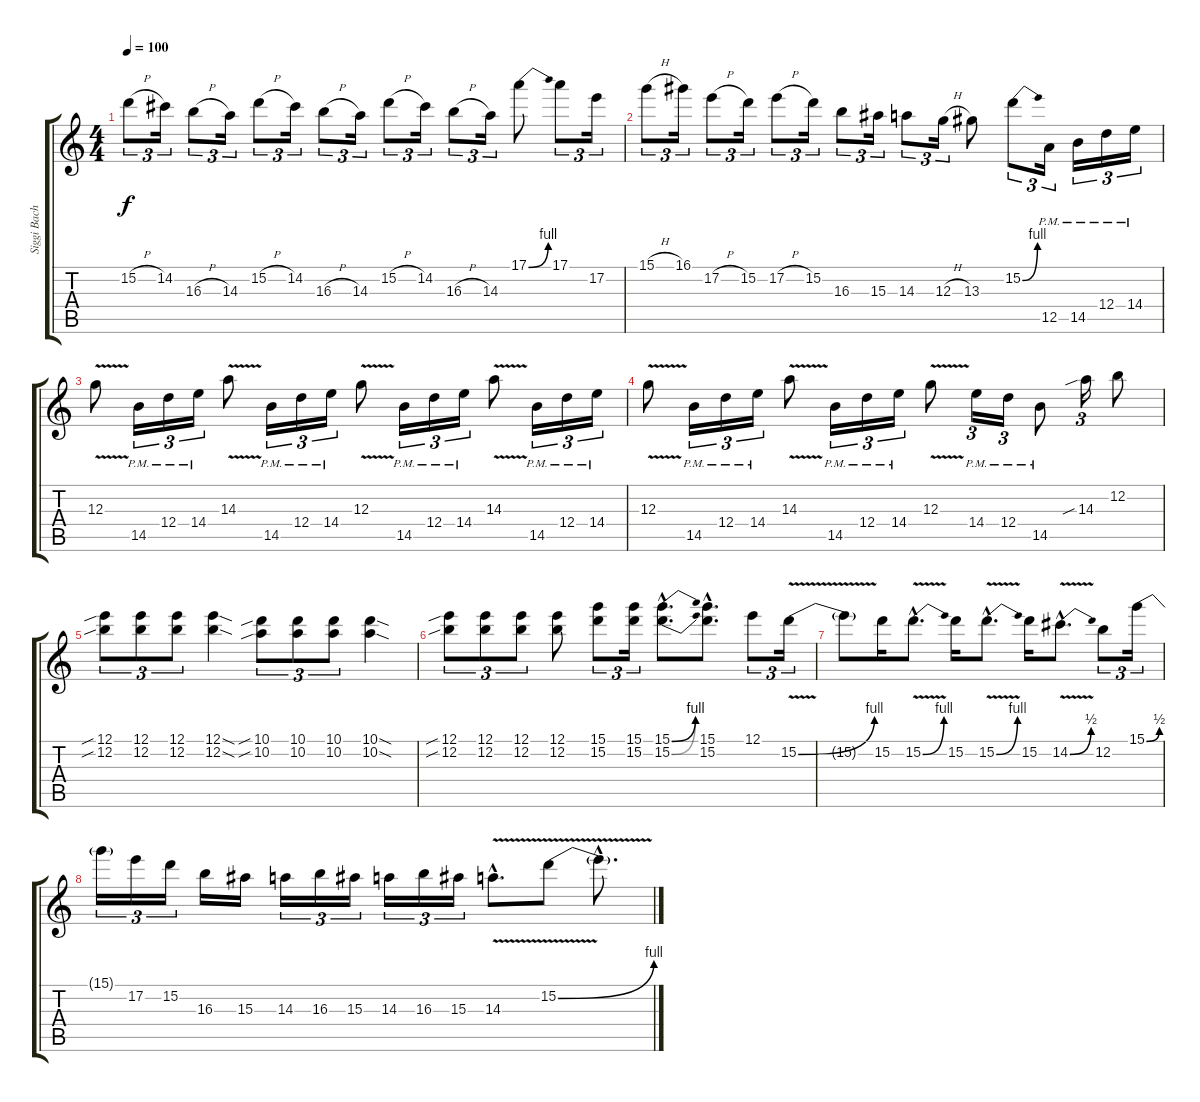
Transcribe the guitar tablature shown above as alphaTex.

\track ("Siggi Bach Lead Guitar" "Siggi Bach") {instrument overdrivenguitar}
\staff {score tabs}
\tuning (E4 B3 G3 D3 A2 E2) {hide}
\ts (4 4)
\tempo 100
\clef g2
\ks c
15.2{h}.8{tu (3 2) dy f} 14.2.16{tu (3 2)} 16.3{h}.8{tu (3 2)} 14.3.16{tu (3 2)} 15.2{h}.8{tu (3 2)} 14.2.16{tu (3 2)} 16.3{h}.8{tu (3 2)} 14.3.16{tu (3 2)} 15.2{h}.8{tu (3 2)} 14.2.16{tu (3 2)} 16.3{h}.8{tu (3 2)} 14.3.16{tu (3 2)} 17.1{be (bend 0 0 60 4)}.8 17.1.8{tu (3 2)} 17.2.16{tu (3 2)} |
15.1{h}.8{tu (3 2)} 16.1.16{tu (3 2)} 17.2{h}.8{tu (3 2)} 15.2.16{tu (3 2)} 17.2{h}.8{tu (3 2)} 15.2.16{tu (3 2)} 16.3.8{tu (3 2)} 15.3.16{tu (3 2)} 14.3.8{tu (3 2)} 12.3{h}.16{tu (3 2)} 13.3.8 15.2{be (bend 0 0 60 4)}.8{tu (3 2)} 12.5{pm}.16{tu (3 2)} 14.5{pm}.16{tu (3 2)} 12.4{pm}.16{tu (3 2)} 14.4{pm}.16{tu (3 2)} |
12.3{v}.8 14.5{pm}.16{tu (3 2)} 12.4{pm}.16{tu (3 2)} 14.4{pm}.16{tu (3 2)} 14.3{v}.8 14.5{pm}.16{tu (3 2)} 12.4{pm}.16{tu (3 2)} 14.4{pm}.16{tu (3 2)} 12.3{v}.8 14.5{pm}.16{tu (3 2)} 12.4{pm}.16{tu (3 2)} 14.4{pm}.16{tu (3 2)} 14.3{v}.8 14.5{pm}.16{tu (3 2)} 12.4{pm}.16{tu (3 2)} 14.4{pm}.16{tu (3 2)} |
12.3{v}.8 14.5{pm}.16{tu (3 2)} 12.4{pm}.16{tu (3 2)} 14.4{pm}.16{tu (3 2)} 14.3{v}.8 14.5{pm}.16{tu (3 2)} 12.4{pm}.16{tu (3 2)} 14.4{pm}.16{tu (3 2)} 12.3{v}.8 14.4{pm}.16{tu (3 2)} 12.4{pm}.16{tu (3 2)} 14.5{pm}.8 14.3{sib}.16{tu (3 2)} 12.2.8 |
(12.1{sib} 12.2{sib}).8{tu (3 2)} (12.1 12.2).8{tu (3 2)} (12.1 12.2).8{tu (3 2)} (12.1{sod} 12.2{sod}).4 (10.1{sib} 10.2{sib}).8{tu (3 2)} (10.1 10.2).8{tu (3 2)} (10.1 10.2).8{tu (3 2)} (10.1{sod} 10.2{sod}).4 |
(12.1{sib} 12.2{sib}).8{tu (3 2)} (12.1 12.2).8{tu (3 2)} (12.1 12.2).8{tu (3 2)} (12.1 12.2).8 (15.1 15.2).8{tu (3 2)} (15.1 15.2).16{tu (3 2)} (15.1{be (bend 0 0 60 4) hac} 15.2{be (bend 0 0 60 4) hac}).8{d} (15.1{hac} 15.2{hac}).8{d} 12.1.8{tu (3 2)} 15.2{be (bend 0 0 60 4) v}.16{tu (3 2)} |
15.2{t}.8 15.2.16 15.2{be (bend 0 0 60 4) v hac}.8{d} 15.2.16 15.2{be (bend 0 0 60 4) v hac}.8{d} 15.2.16 14.2{be (bend 0 0 60 2) v hac}.8{d} 12.2.8{tu (3 2)} 15.1{be (bend 0 0 60 2)}.16{tu (3 2)} |
15.1{t}.16{tu (3 2)} 17.2.16{tu (3 2)} 15.2.16{tu (3 2)} 16.3.16 15.3.16 14.3.16{tu (3 2)} 16.3.16{tu (3 2)} 15.3.16{tu (3 2)} 14.3.16{tu (3 2)} 16.3.16{tu (3 2)} 15.3.16{tu (3 2)} 14.3{v hac}.8{d} 15.2{be (bend 0 0 60 4) v}.8 15.2{hac t}.8{d}
